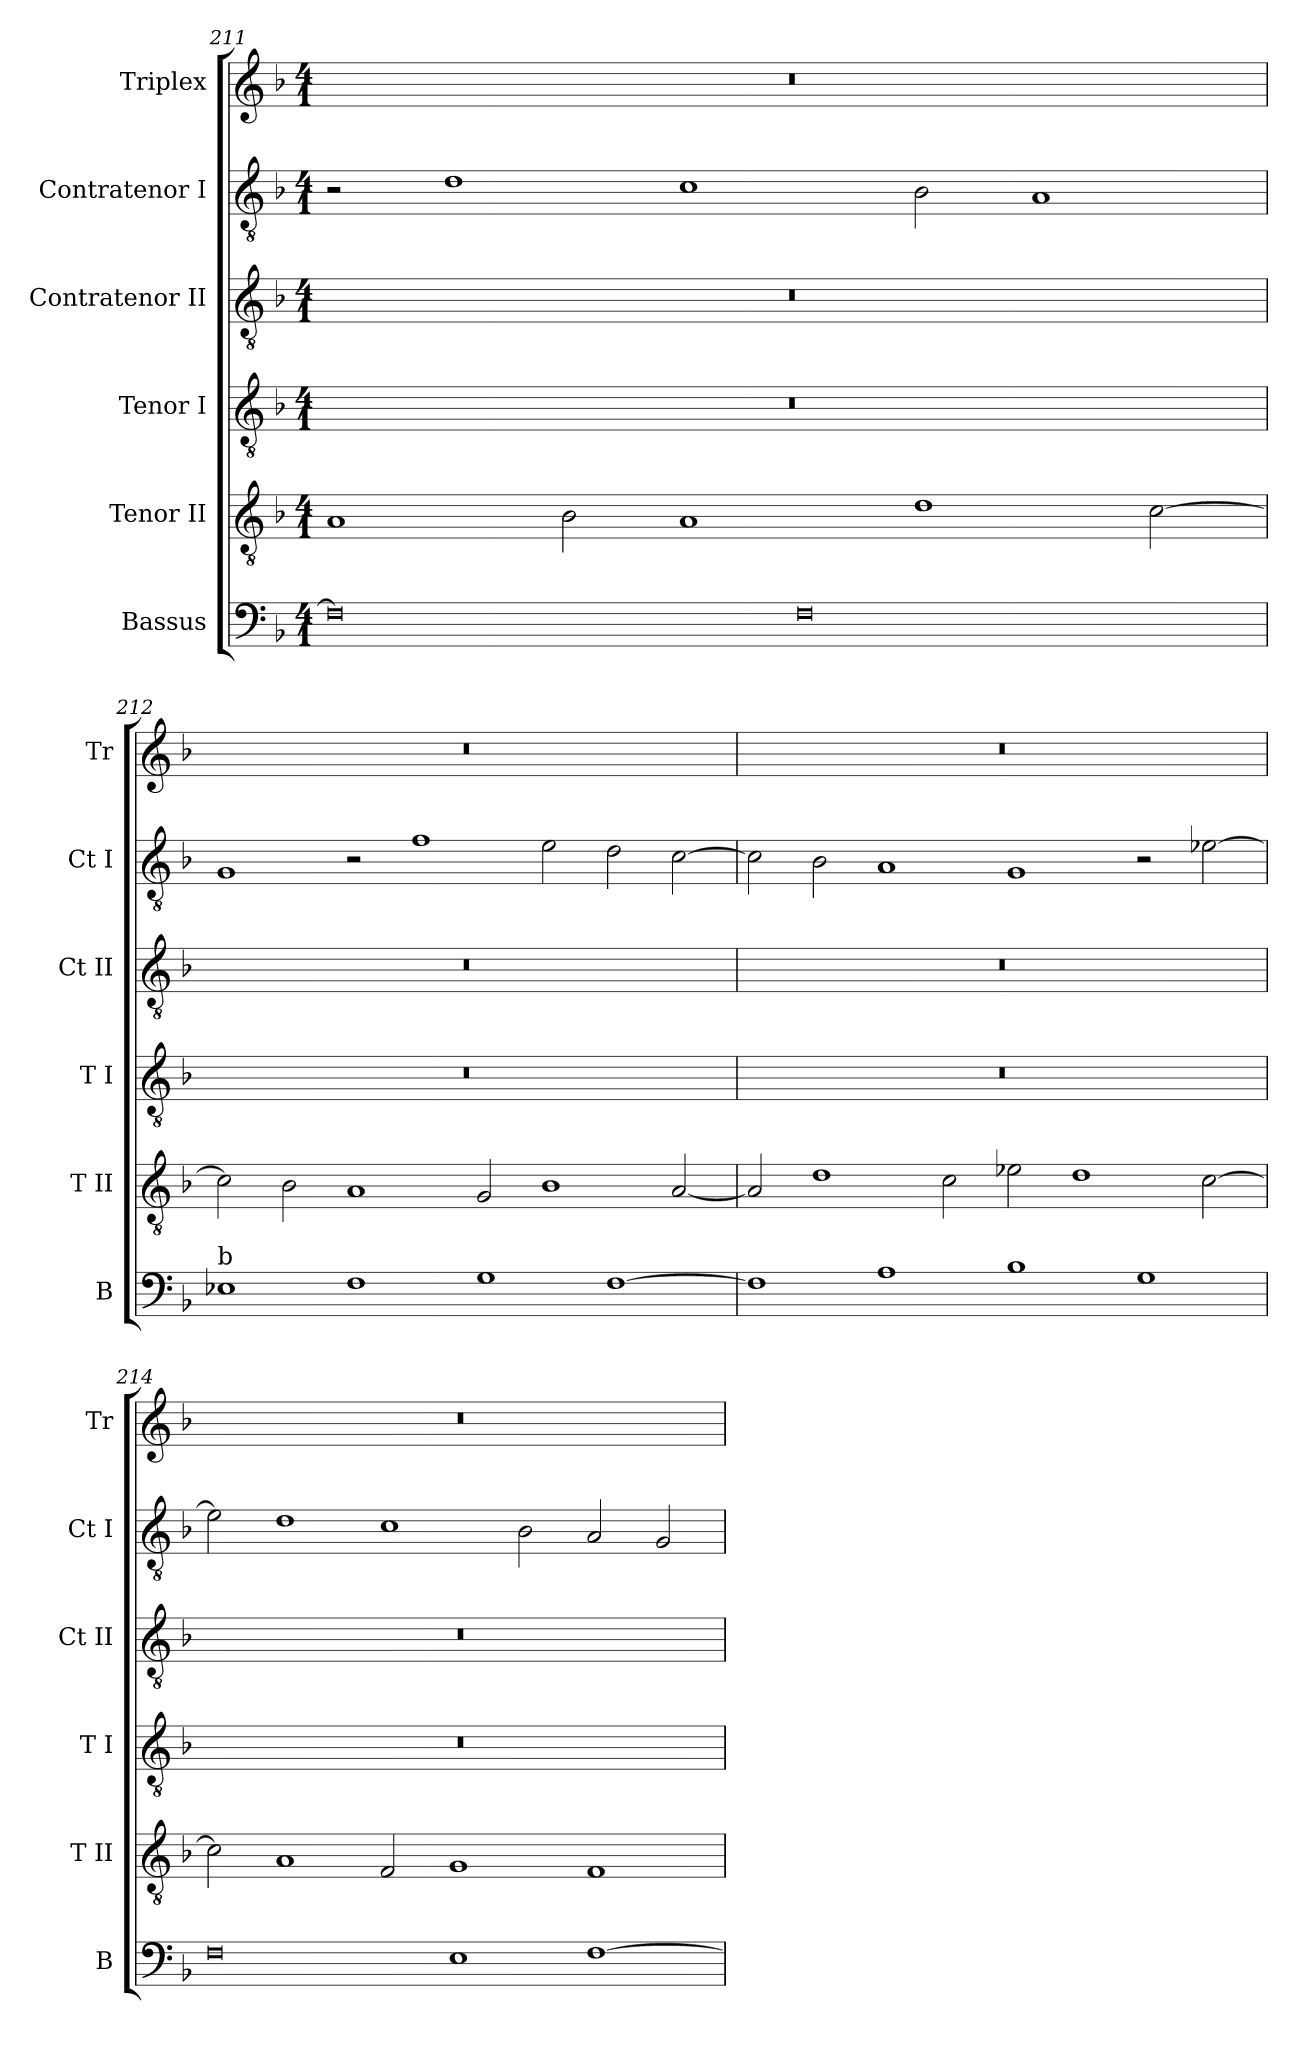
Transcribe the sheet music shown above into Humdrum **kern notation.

**kern	**kern	**kern	**kern	**kern	**kern
*part6	*part5	*part4	*part3	*part2	*part1
*staff6	*staff5	*staff4	*staff3	*staff2	*staff1
*I"Bassus	*I"Tenor II	*I"Tenor I	*I"Contratenor II	*I"Contratenor I	*I"Triplex
*I'B	*I'T II	*I'T I	*I'Ct II	*I'Ct I	*I'Tr
!!LO:LB:g=z
*clefF4	*clefGv2	*clefGv2	*clefGv2	*clefGv2	*clefG2
*	*ITrd7c12	*ITrd7c12	*ITrd7c12	*ITrd7c12	*
*k[b-]	*k[b-]	*k[b-]	*k[b-]	*k[b-]	*k[b-]
*F:	*F:	*F:	*F:	*F:	*F:
*M4/1	*M4/1	*M4/1	*M4/1	*M4/1	*M4/1
=211	=211	=211	=211	=211	=211
!	!	!LO:N:vis=1	!LO:N:vis=1	!	!LO:N:vis=1
0Fi]	1AAi	00r	00r	2r	00r
.	.	.	.	1Di	.
.	2BB-i\	.	.	.	.
.	1AAi	.	.	1Ci	.
0Fi	.	.	.	.	.
.	1Di	.	.	2BB-i\	.
.	.	.	.	1AAi	.
.	[>2Ci\	.	.	.	.
=212`	=212`	=212`	=212`	=212`	=212`
!LO:TX:a:t=b	!	!	!	!	!
!	!	!LO:N:vis=1	!LO:N:vis=1	!	!LO:N:vis=1
1E-i	2Ci\]	00r	00r	1GGi	00r
.	2BB-i\	.	.	.	.
1Fi	1AAi	.	.	2r	.
.	.	.	.	1Fi	.
1Gi	2GGi/	.	.	.	.
.	1BB-i	.	.	2Ei\	.
[>1Fi	.	.	.	2Di\	.
.	[<2AAi/	.	.	[>2Ci\	.
=213`	=213`	=213`	=213`	=213`	=213`
!	!	!LO:N:vis=1	!LO:N:vis=1	!	!LO:N:vis=1
1Fi]	2AAi/]	00r	00r	2Ci\]	00r
.	1Di	.	.	2BB-i\	.
1Ai	.	.	.	1AAi	.
.	2Ci\	.	.	.	.
1B-i	2E-Xi\	.	.	1GGi	.
.	1Di	.	.	.	.
1Gi	.	.	.	2r	.
.	[>2Ci\	.	.	[>2E-Xi\	.
!!LO:PB:g=z
=214`	=214`	=214`	=214`	=214`	=214`
!	!	!LO:N:vis=1	!LO:N:vis=1	!	!LO:N:vis=1
0Fi	2Ci\]	00r	00r	2E-i\]	00r
.	1AAi	.	.	1Di	.
.	2FFi/	.	.	1Ci	.
1Ei	1GGi	.	.	.	.
.	.	.	.	2BB-i\	.
[>1Fi	1FFi	.	.	2AAi/	.
.	.	.	.	2GGi/	.
=`	=`	=`	=`	=`	=`
*-	*-	*-	*-	*-	*-
